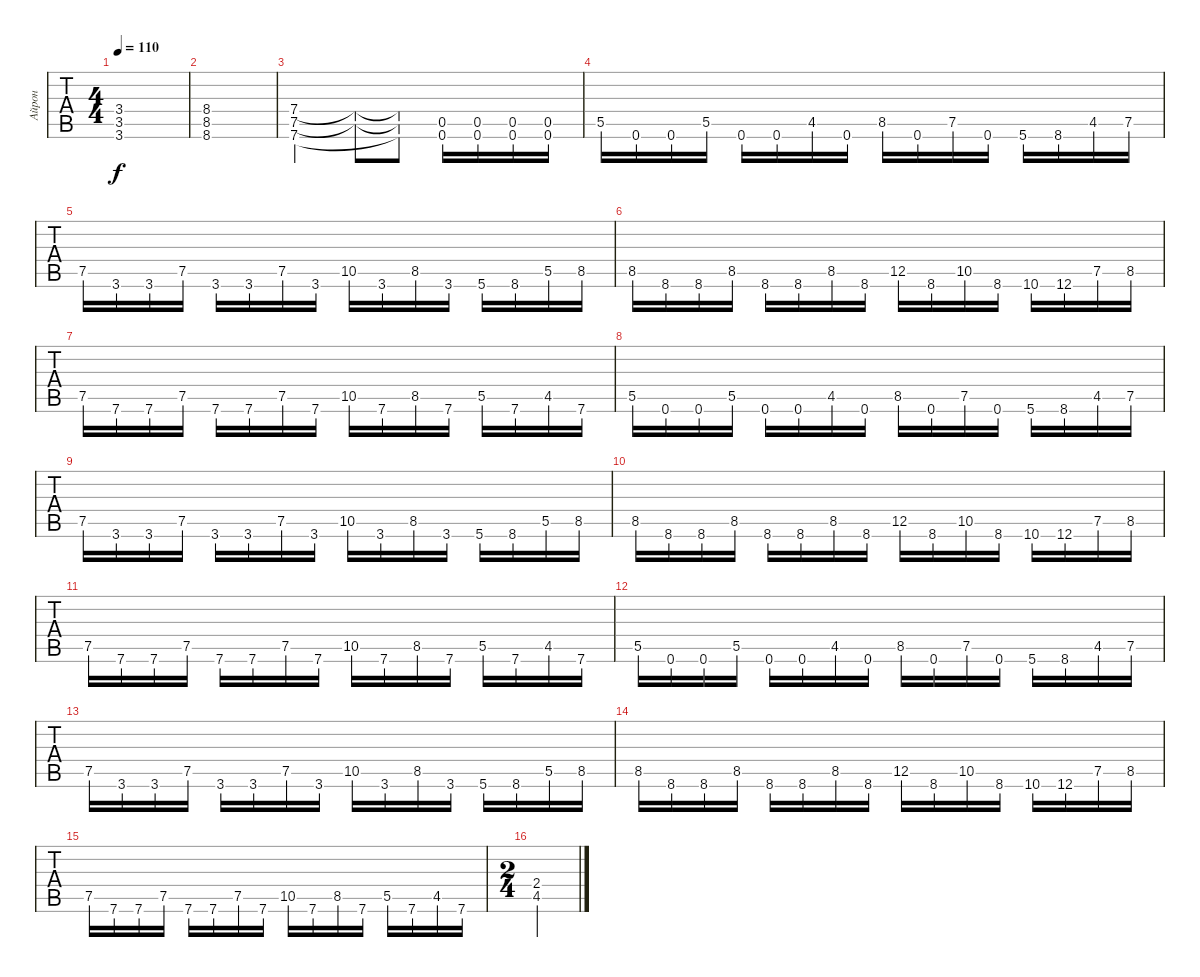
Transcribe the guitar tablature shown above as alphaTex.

\track ("Айрон" "Айрон") {instrument distortionguitar}
\staff {tabs}
\tuning (Eb4 Bb3 Gb3 Db3 Ab2 Db2) {hide}
\ts (4 4)
\tempo 110
\clef g2
\ks c
(3.4 3.5 3.6).1{dy f} |
(8.4 8.5 8.6).1 |
(7.4 7.5 7.6).2 (7.4{t} 7.5{t}).8 (7.4{t} 7.5{t} 7.6{t}).8 (0.5 0.6).16 (0.5 0.6).16 (0.5 0.6).16 (0.5 0.6).16 |
5.5.16 0.6.16 0.6.16 5.5.16 0.6.16 0.6.16 4.5.16 0.6.16 8.5.16 0.6.16 7.5.16 0.6.16 5.6.16 8.6.16 4.5.16 7.5.16 |
7.5.16 3.6.16 3.6.16 7.5.16 3.6.16 3.6.16 7.5.16 3.6.16 10.5.16 3.6.16 8.5.16 3.6.16 5.6.16 8.6.16 5.5.16 8.5.16 |
8.5.16 8.6.16 8.6.16 8.5.16 8.6.16 8.6.16 8.5.16 8.6.16 12.5.16 8.6.16 10.5.16 8.6.16 10.6.16 12.6.16 7.5.16 8.5.16 |
7.5.16 7.6.16 7.6.16 7.5.16 7.6.16 7.6.16 7.5.16 7.6.16 10.5.16 7.6.16 8.5.16 7.6.16 5.5.16 7.6.16 4.5.16 7.6.16 |
5.5.16 0.6.16 0.6.16 5.5.16 0.6.16 0.6.16 4.5.16 0.6.16 8.5.16 0.6.16 7.5.16 0.6.16 5.6.16 8.6.16 4.5.16 7.5.16 |
7.5.16 3.6.16 3.6.16 7.5.16 3.6.16 3.6.16 7.5.16 3.6.16 10.5.16 3.6.16 8.5.16 3.6.16 5.6.16 8.6.16 5.5.16 8.5.16 |
8.5.16 8.6.16 8.6.16 8.5.16 8.6.16 8.6.16 8.5.16 8.6.16 12.5.16 8.6.16 10.5.16 8.6.16 10.6.16 12.6.16 7.5.16 8.5.16 |
7.5.16 7.6.16 7.6.16 7.5.16 7.6.16 7.6.16 7.5.16 7.6.16 10.5.16 7.6.16 8.5.16 7.6.16 5.5.16 7.6.16 4.5.16 7.6.16 |
5.5.16 0.6.16 0.6.16 5.5.16 0.6.16 0.6.16 4.5.16 0.6.16 8.5.16 0.6.16 7.5.16 0.6.16 5.6.16 8.6.16 4.5.16 7.5.16 |
7.5.16 3.6.16 3.6.16 7.5.16 3.6.16 3.6.16 7.5.16 3.6.16 10.5.16 3.6.16 8.5.16 3.6.16 5.6.16 8.6.16 5.5.16 8.5.16 |
8.5.16 8.6.16 8.6.16 8.5.16 8.6.16 8.6.16 8.5.16 8.6.16 12.5.16 8.6.16 10.5.16 8.6.16 10.6.16 12.6.16 7.5.16 8.5.16 |
7.5.16 7.6.16 7.6.16 7.5.16 7.6.16 7.6.16 7.5.16 7.6.16 10.5.16 7.6.16 8.5.16 7.6.16 5.5.16 7.6.16 4.5.16 7.6.16 |
\ts (2 4)
(2.4 4.5).2
